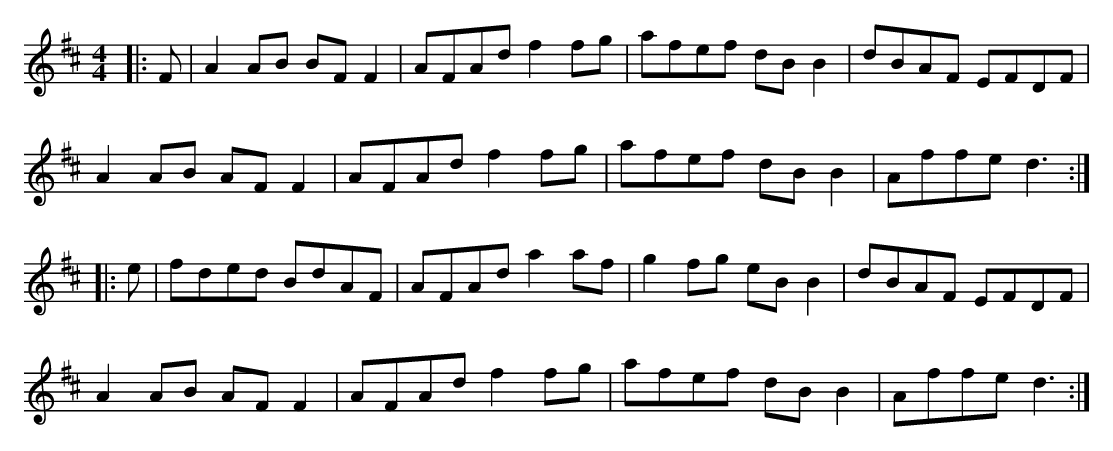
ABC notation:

X:1
M:4/4
K:D
|:F|A2 AB BF F2|AFAd f2 fg|afef dB B2|dBAF EFDF|
A2 AB AFF2|AFAd f2 fg|afef dB B2|Affe d3:|
|:e|fded BdAF|AFAd a2af|g2 fg eB B2|dBAF EFDF|
A2 AB AF F2|AFAd f2 fg|afef dB B2|Affe d3:|
